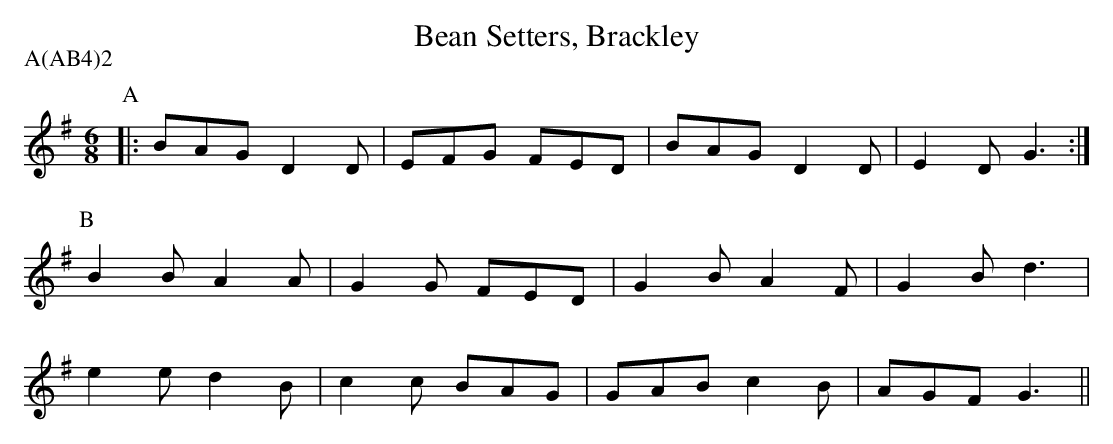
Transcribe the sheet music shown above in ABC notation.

X:1
T:Bean Setters, Brackley
M:6/8
L:1/8
P:A(AB4)2
K:G
P:A
|:BAG D2D|EFG FED|BAG D2D|E2D G3:|
P:B
  B2B A2A|G2G FED|G2B A2F|G2B d3 |
  e2e d2B|c2c BAG|GAB c2B|AGF G3||
